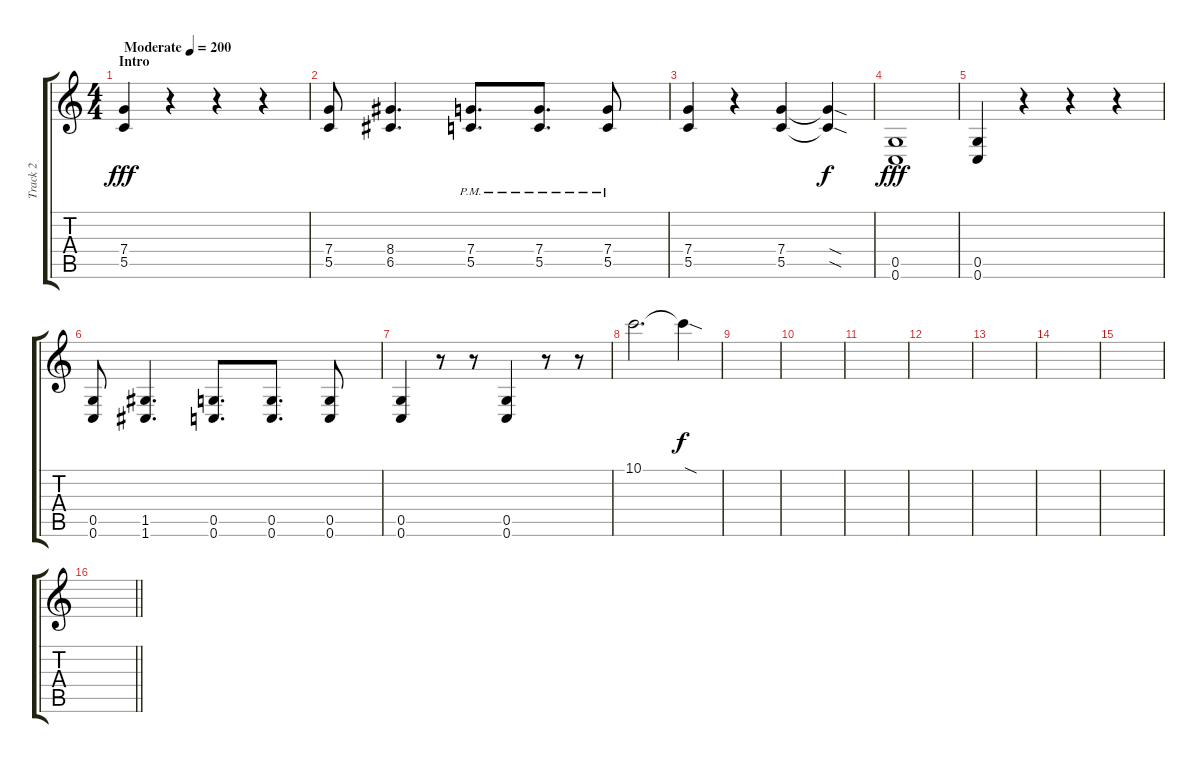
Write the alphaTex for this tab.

\track ("Track 2" "Track 2") {instrument distortionguitar}
\staff {score tabs}
\tuning (D4 A3 F3 C3 G2 C2) {hide}
\ts (4 4)
\section ("" "Intro")
\tempo (200 "Moderate")
\clef g2
\ks c
(7.4 5.5).4{dy fff instrument distortionguitar} r.4 r.4 r.4 |
(7.4 5.5).8 (8.4 6.5).4{d} (7.4{pm} 5.5{pm}).8{d} (7.4{pm} 5.5{pm}).8{d} (7.4{pm} 5.5{pm}).8 |
(7.4 5.5).4 r.4 (7.4 5.5).4 (7.4{sod t} 5.5{sod t}).4{dy f} |
(0.5 0.6).1{dy fff} |
(0.5 0.6).4{instrument overdrivenguitar} r.4 r.4 r.4 |
(0.5 0.6).8 (1.5 1.6).4{d} (0.5 0.6).8{d} (0.5 0.6).8{d} (0.5 0.6).8 |
(0.5 0.6).4 r.8 r.8 (0.5 0.6).4 r.8 r.8 |
10.1.2{d instrument guitarharmonics} 10.1{sod t}.4{dy f} |
|
|
|
|
|
|
|
\barLineRight lightlight
